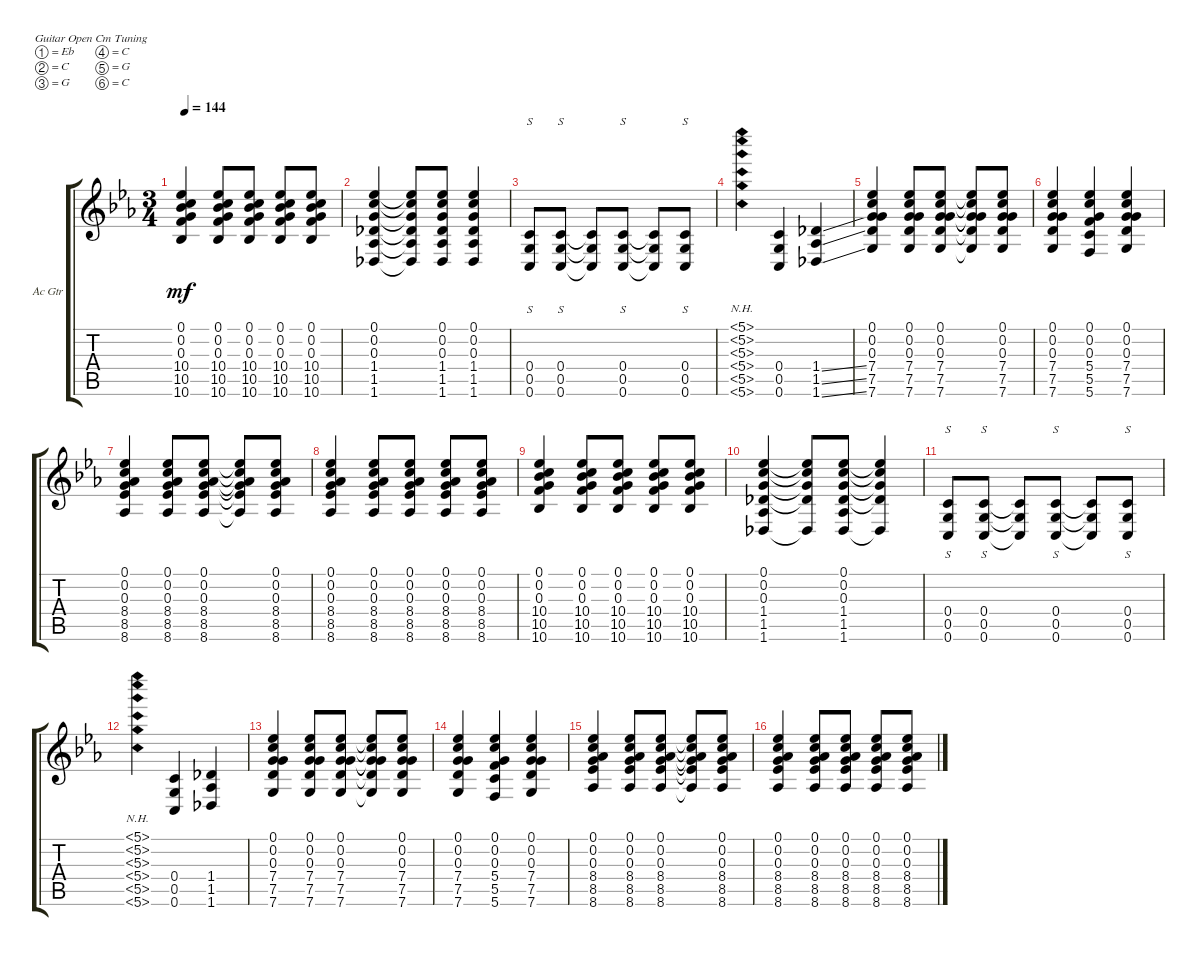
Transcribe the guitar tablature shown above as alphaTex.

\bracketExtendMode groupsimilarinstruments
\firstSystemTrackNameOrientation horizontal
\otherSystemsTrackNameOrientation horizontal
\track ("Acoustic Guitar" "Ac Gtr") {instrument acousticguitarsteel}
\staff {score tabs}
\tuning (Eb4 C4 G3 C3 G2 C2)
\ts (3 4)
\tempo 144
\clef g2
\ks cminor
(10.6 10.5 0.3 10.4 0.2 0.1).4{dy mf} (10.6 10.5 0.3 10.4 0.2 0.1).8 (10.6 10.5 0.3 10.4 0.2 0.1).8 (10.6 10.5 0.3 10.4 0.2 0.1).8 (10.6 10.5 0.3 10.4 0.2 0.1).8 |
(1.6 1.5 1.4 0.3 0.2 0.1).4 (1.6{t} 1.5{t} 1.4{t} 0.3{t} 0.2{t} 0.1{t}).8 (1.6 1.5 1.4 0.3 0.2 0.1).8 (1.6 1.5 1.4 0.3 0.2 0.1).4 |
(0.6 0.5 0.4).8{s} (0.6 0.5 0.4).8{s} (0.6{t} 0.5{t} 0.4{t}).8 (0.6 0.5 0.4).8{s} (0.6{t} 0.5{t} 0.4{t}).8 (0.6 0.5 0.4).8{s} |
(5.6{nh} 5.4{nh} 5.5{nh} 5.2{nh} 5.3{nh} 5.1{nh}).4 (0.6 0.5 0.4).4 (1.6{ss} 1.5{ss} 1.4{ss}).4 |
(7.5 7.4 0.3 7.6 0.2 0.1).4 (7.5 7.6 0.3 7.4 0.2 0.1).8 (7.5 7.6 0.3 7.4 0.2 0.1).8 (7.5{t} 7.6{t} 0.3{t} 7.4{t} 0.2{t} 0.1{t}).8 (7.5 7.6 0.3 7.4 0.2 0.1).8 |
(7.5 7.6 0.3 7.4 0.2 0.1).4 (5.6 5.4 5.5 0.3 0.2 0.1).4 (7.5 7.4 0.3 7.6 0.2 0.1).4 |
(8.6 8.5 0.3 8.4 0.2 0.1).4 (8.6 8.5 0.3 8.4 0.2 0.1).8 (8.6 8.5 0.3 8.4 0.2 0.1).8 (8.6{t} 8.5{t} 0.3{t} 8.4{t} 0.2{t} 0.1{t}).8 (8.6 8.5 0.3 8.4 0.2 0.1).8 |
(8.6 8.5 0.3 8.4 0.2 0.1).4 (8.6 8.5 0.3 8.4 0.2 0.1).8 (8.6 8.5 0.3 8.4 0.2 0.1).8 (8.6 8.5 0.3 8.4 0.2 0.1).8 (8.6 8.5 0.3 8.4 0.2 0.1).8 |
(10.6 10.5 0.3 10.4 0.2 0.1).4 (10.6 10.5 0.3 10.4 0.2 0.1).8 (10.6 10.5 0.3 10.4 0.2 0.1).8 (10.6 10.5 0.3 10.4 0.2 0.1).8 (10.6 10.5 0.3 10.4 0.2 0.1).8 |
(1.6 1.5 1.4 0.3 0.2 0.1).4 (1.6{t} 1.4{t} 0.3{t} 0.2{t} 0.1{t}).8 (1.6 1.5 1.4 0.3 0.2 0.1).8 (1.6{t} 1.4{t} 0.3{t} 0.2{t} 0.1{t}).4 |
(0.6 0.5 0.4).8{s} (0.6 0.5 0.4).8{s} (0.6{t} 0.5{t} 0.4{t}).8 (0.6 0.5 0.4).8{s} (0.6{t} 0.5{t} 0.4{t}).8 (0.6 0.5 0.4).8{s} |
(5.6{nh} 5.4{nh} 5.5{nh} 5.2{nh} 5.3{nh} 5.1{nh}).4 (0.6 0.5 0.4).4 (1.6 1.5 1.4).4 |
(7.5 7.4 0.3 7.6 0.2 0.1).4 (7.5 7.6 0.3 7.4 0.2 0.1).8 (7.5 7.6 0.3 7.4 0.2 0.1).8 (7.5{t} 7.6{t} 0.3{t} 7.4{t} 0.2{t} 0.1{t}).8 (7.5 7.6 0.3 7.4 0.2 0.1).8 |
(7.5 7.6 0.3 7.4 0.2 0.1).4 (5.6 5.4 5.5 0.3 0.2 0.1).4 (7.5 7.4 0.3 7.6 0.2 0.1).4 |
(8.6 8.5 0.3 8.4 0.2 0.1).4 (8.6 8.5 0.3 8.4 0.2 0.1).8 (8.6 8.5 0.3 8.4 0.2 0.1).8 (8.6{t} 8.5{t} 0.3{t} 8.4{t} 0.2{t} 0.1{t}).8 (8.6 8.5 0.3 8.4 0.2 0.1).8 |
(8.6 8.5 0.3 8.4 0.2 0.1).4 (8.6 8.5 0.3 8.4 0.2 0.1).8 (8.6 8.5 0.3 8.4 0.2 0.1).8 (8.6 8.5 0.3 8.4 0.2 0.1).8 (8.6 8.5 0.3 8.4 0.2 0.1).8
